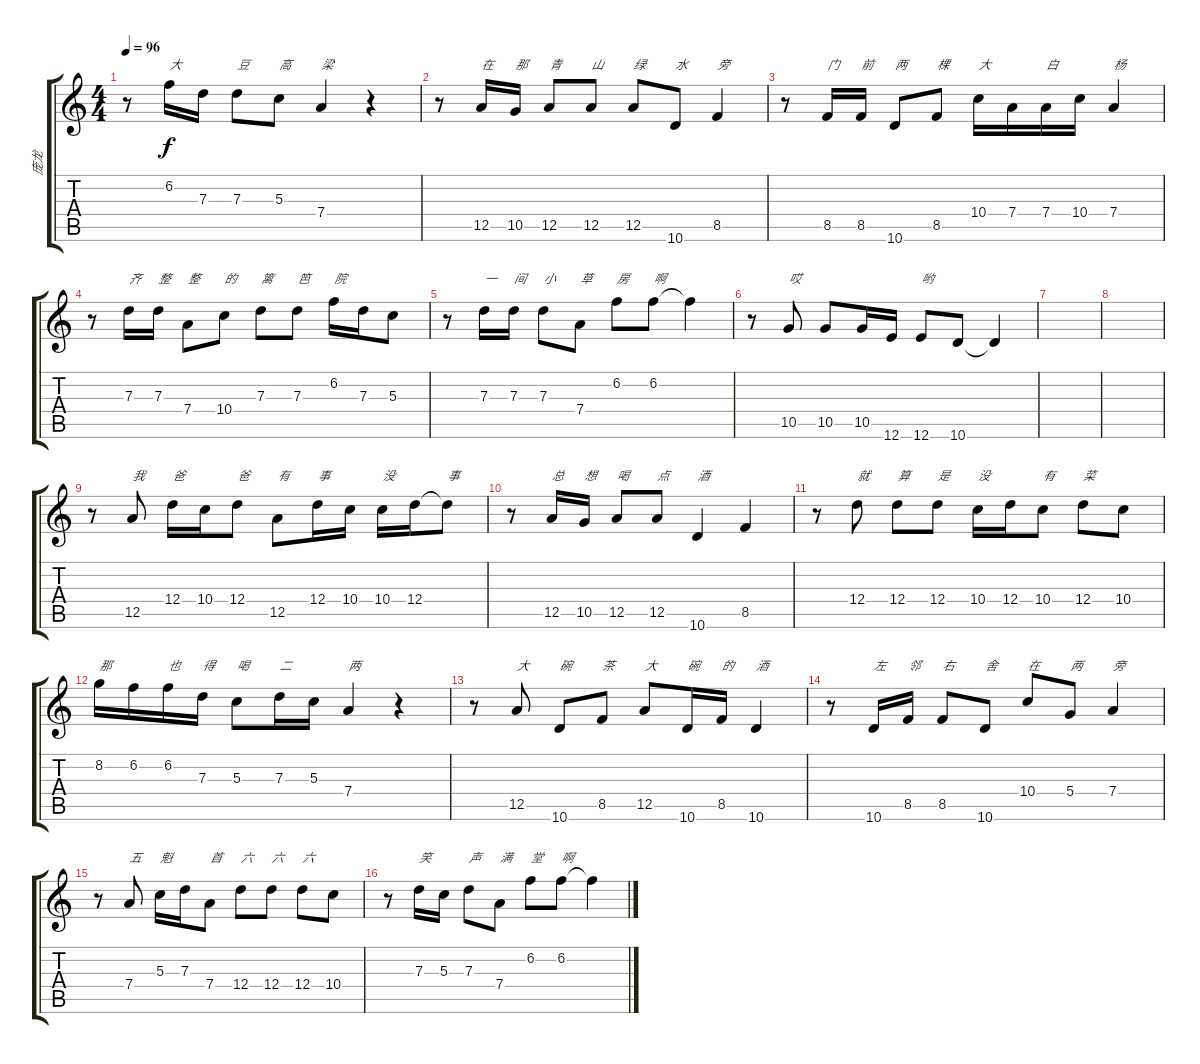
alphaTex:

\track ("庞龙" "庞龙") {instrument acousticguitarnylon}
\staff {score tabs}
\tuning (E4 B3 G3 D3 A2 E2) {hide}
\ts (4 4)
\tempo 96
\clef g2
\ks c
r.8{dy f} 6.2.16{txt "大"} 7.3.16 7.3.8{txt "豆"} 5.3.8{txt "高"} 7.4.4{txt "梁"} r.4 |
r.8 12.5.16{txt "在"} 10.5.16{txt "那"} 12.5.8{txt "青"} 12.5.8{txt "山"} 12.5.8{txt "绿"} 10.6.8{txt "水"} 8.5.4{txt "旁"} |
r.8 8.5.16{txt "门"} 8.5.16{txt "前"} 10.6.8{txt "两"} 8.5.8{txt "棵"} 10.4.16{txt "大"} 7.4.16 7.4.16{txt "白"} 10.4.16 7.4.4{txt "杨"} |
r.8 7.3.16{txt "齐"} 7.3.16{txt "整"} 7.4.8{txt "整"} 10.4.8{txt "的"} 7.3.8{txt "篱"} 7.3.8{txt "笆"} 6.2.16{txt "院"} 7.3.16 5.3.8 |
r.8 7.3.16{txt "一"} 7.3.16{txt "间"} 7.3.8{txt "小"} 7.4.8{txt "草"} 6.2.8{txt "房"} 6.2.8{txt "啊"} 6.2{t}.4 |
r.8 10.5.8{txt "哎"} 10.5.8 10.5.16 12.6.16 12.6.8{txt "哟"} 10.6.8 10.6{t}.4 |
|
|
r.8 12.5.8{txt "我"} 12.4.16{txt "爸"} 10.4.16 12.4.8{txt "爸"} 12.5.8{txt "有"} 12.4.16{txt "事"} 10.4.16 10.4.16{txt "没"} 12.4.16 12.4{t}.8{txt "事"} |
r.8 12.5.16{txt "总"} 10.5.16{txt "想"} 12.5.8{txt "喝"} 12.5.8{txt "点"} 10.6.4{txt "酒"} 8.5.4 |
r.8 12.4.8{txt "就"} 12.4.8{txt "算"} 12.4.8{txt "是"} 10.4.16{txt "没"} 12.4.16 10.4.8{txt "有"} 12.4.8{txt "菜"} 10.4.8 |
8.2.16{txt "那"} 6.2.16 6.2.16{txt "也"} 7.3.16{txt "得"} 5.3.8{txt "喝"} 7.3.16{txt "二"} 5.3.16 7.4.4{txt "两"} r.4 |
r.8 12.5.8{txt "大"} 10.6.8{txt "碗"} 8.5.8{txt "茶"} 12.5.8{txt "大"} 10.6.16{txt "碗"} 8.5.16{txt "的"} 10.6.4{txt "酒"} |
r.8 10.6.16{txt "左"} 8.5.16{txt "邻"} 8.5.8{txt "右"} 10.6.8{txt "舍"} 10.4.8{txt "在"} 5.4.8{txt "两"} 7.4.4{txt "旁"} |
r.8 7.4.8{txt "五"} 5.3.16{txt "魁"} 7.3.16 7.4.8{txt "首"} 12.4.8{txt "六"} 12.4.8{txt "六"} 12.4.8{txt "六"} 10.4.8 |
r.8 7.3.16{txt "笑"} 5.3.16 7.3.8{txt "声"} 7.4.8{txt "满"} 6.2.8{txt "堂"} 6.2.8{txt "啊"} 6.2{t}.4
